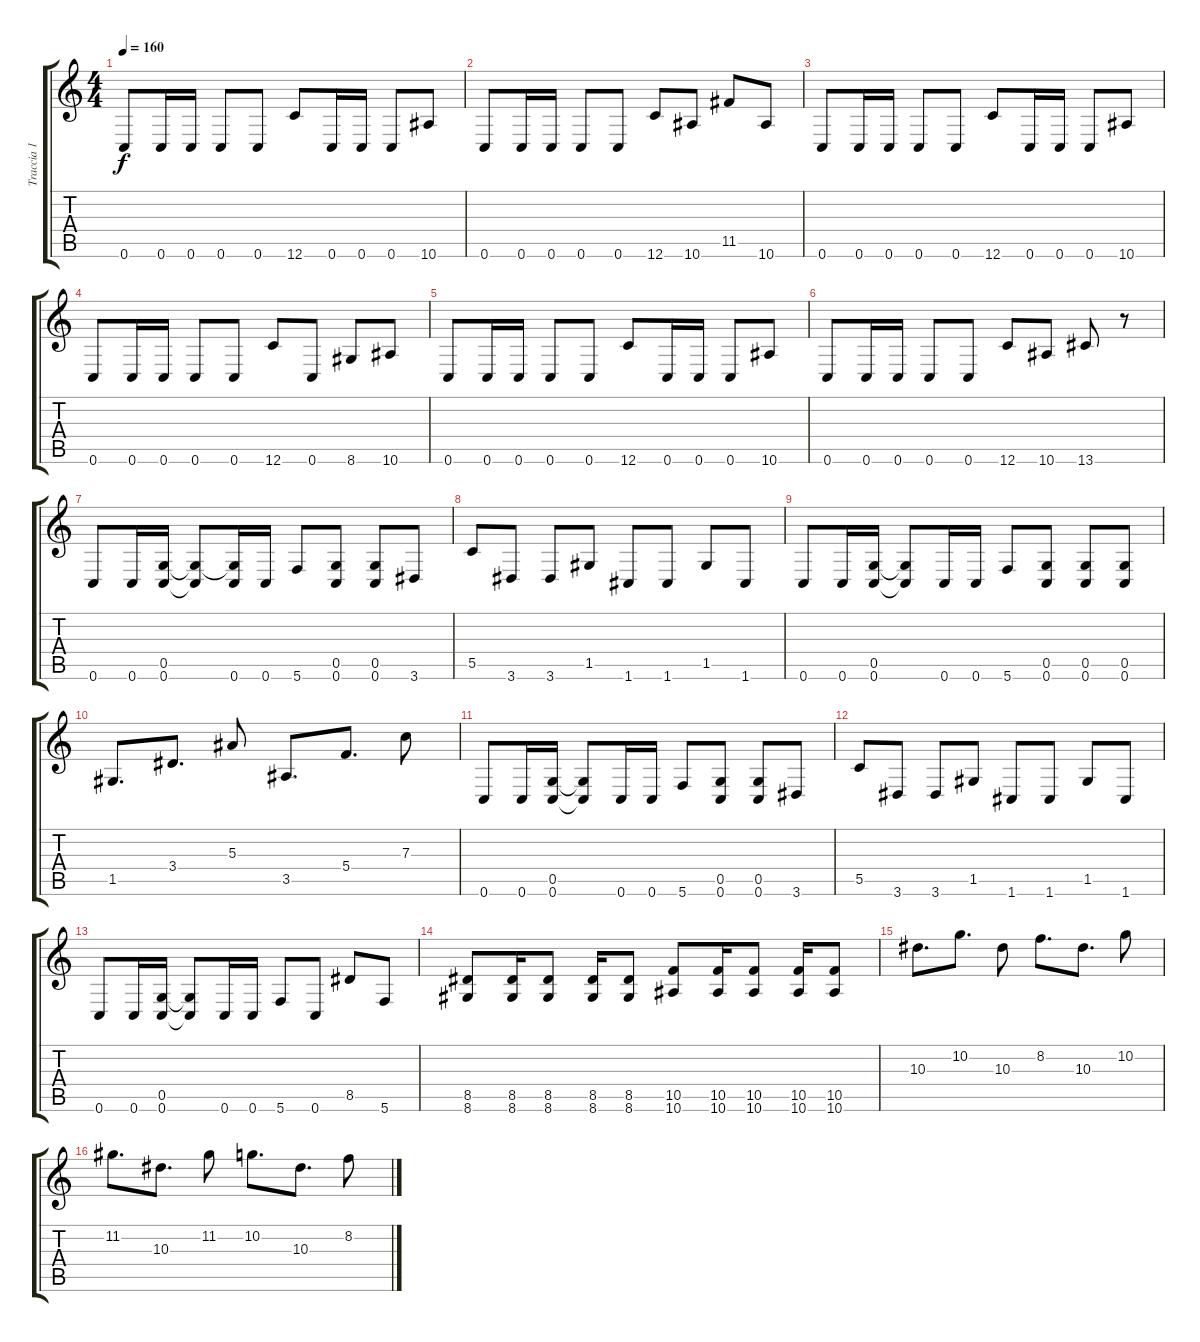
\track ("Traccia 1" "Traccia 1") {instrument distortionguitar}
\staff {score tabs}
\tuning (D4 A3 F3 C3 G2 C2) {hide}
\ts (4 4)
\tempo 160
\clef g2
\ks c
0.6.8{dy f} 0.6.16 0.6.16 0.6.8 0.6.8 12.6.8 0.6.16 0.6.16 0.6.8 10.6.8 |
0.6.8 0.6.16 0.6.16 0.6.8 0.6.8 12.6.8 10.6.8 11.5.8 10.6.8 |
0.6.8 0.6.16 0.6.16 0.6.8 0.6.8 12.6.8 0.6.16 0.6.16 0.6.8 10.6.8 |
0.6.8 0.6.16 0.6.16 0.6.8 0.6.8 12.6.8 0.6.8 8.6.8 10.6.8 |
0.6.8 0.6.16 0.6.16 0.6.8 0.6.8 12.6.8 0.6.16 0.6.16 0.6.8 10.6.8 |
0.6.8 0.6.16 0.6.16 0.6.8 0.6.8 12.6.8 10.6.8 13.6.8 r.8 |
0.6.8 0.6.16 (0.5 0.6).16 (0.5{t} 0.6{t}).8 (0.5{t} 0.6).16 0.6.16 5.6.8 (0.5 0.6).8 (0.5 0.6).8 3.6.8 |
5.5.8 3.6.8 3.6.8 1.5.8 1.6.8 1.6.8 1.5.8 1.6.8 |
0.6.8 0.6.16 (0.5 0.6).16 (0.5{t} 0.6{t}).8 0.6.16 0.6.16 5.6.8 (0.5 0.6).8 (0.5 0.6).8 (0.5 0.6).8 |
1.5.8{d} 3.4.8{d} 5.3.8 3.5.8{d} 5.4.8{d} 7.3.8 |
0.6.8 0.6.16 (0.5 0.6).16 (0.5{t} 0.6{t}).8 0.6.16 0.6.16 5.6.8 (0.5 0.6).8 (0.5 0.6).8 3.6.8 |
5.5.8 3.6.8 3.6.8 1.5.8 1.6.8 1.6.8 1.5.8 1.6.8 |
0.6.8 0.6.16 (0.5 0.6).16 (0.5{t} 0.6{t}).8 0.6.16 0.6.16 5.6.8 0.6.8 8.5.8 5.6.8 |
(8.5 8.6).8 (8.5 8.6).16 (8.5 8.6).8 (8.5 8.6).16 (8.5 8.6).8 (10.5 10.6).8 (10.5 10.6).16 (10.5 10.6).8 (10.5 10.6).16 (10.5 10.6).8 |
10.3.8{d} 10.2.8{d} 10.3.8 8.2.8{d} 10.3.8{d} 10.2.8 |
11.2.8{d} 10.3.8{d} 11.2.8 10.2.8{d} 10.3.8{d} 8.2.8
